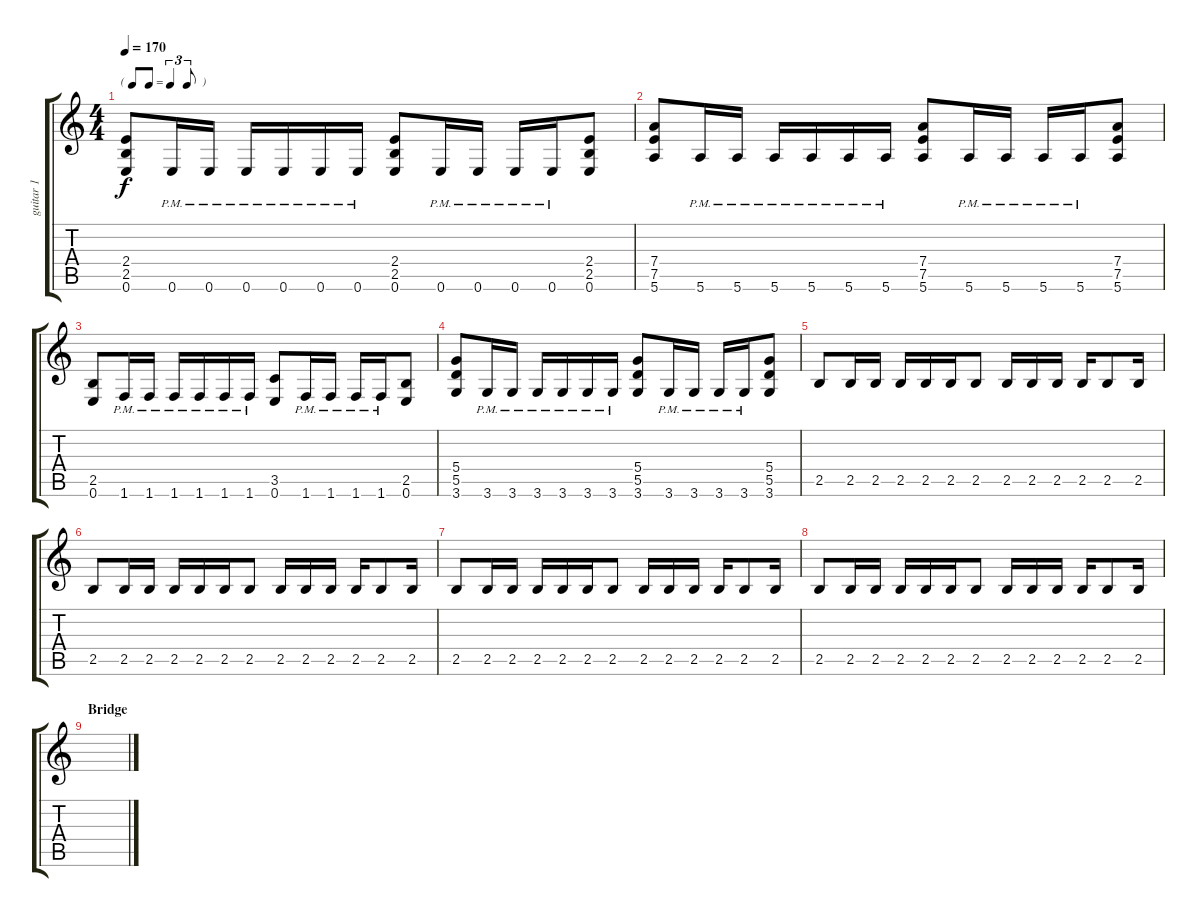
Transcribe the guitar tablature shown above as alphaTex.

\track ("guitar 1" "guitar 1") {instrument distortionguitar}
\staff {score tabs}
\tuning (E4 B3 G3 D3 A2 E2) {hide}
\ts (4 4)
\tf triplet8th
\tempo 170
\clef g2
\ks c
(2.4 2.5 0.6).8{dy f} 0.6{pm}.16 0.6{pm}.16 0.6{pm}.16 0.6{pm}.16 0.6{pm}.16 0.6{pm}.16 (2.4 2.5 0.6).8 0.6{pm}.16 0.6{pm}.16 0.6{pm}.16 0.6{pm}.16 (2.4 2.5 0.6).8 |
(7.4 7.5 5.6).8 5.6{pm}.16 5.6{pm}.16 5.6{pm}.16 5.6{pm}.16 5.6{pm}.16 5.6{pm}.16 (7.4 7.5 5.6).8 5.6{pm}.16 5.6{pm}.16 5.6{pm}.16 5.6{pm}.16 (7.4 7.5 5.6).8 |
(2.5 0.6).8 1.6{pm}.16 1.6{pm}.16 1.6{pm}.16 1.6{pm}.16 1.6{pm}.16 1.6{pm}.16 (3.5 0.6).8 1.6{pm}.16 1.6{pm}.16 1.6{pm}.16 1.6{pm}.16 (2.5 0.6).8 |
(5.4 5.5 3.6).8 3.6{pm}.16 3.6{pm}.16 3.6{pm}.16 3.6{pm}.16 3.6{pm}.16 3.6{pm}.16 (5.4 5.5 3.6).8 3.6{pm}.16 3.6{pm}.16 3.6{pm}.16 3.6{pm}.16 (5.4 5.5 3.6).8 |
2.5.8 2.5.16 2.5.16 2.5.16 2.5.16 2.5.16 2.5.8 2.5.16 2.5.16 2.5.16 2.5.16 2.5.8 2.5.16 |
2.5.8 2.5.16 2.5.16 2.5.16 2.5.16 2.5.16 2.5.8 2.5.16 2.5.16 2.5.16 2.5.16 2.5.8 2.5.16 |
2.5.8 2.5.16 2.5.16 2.5.16 2.5.16 2.5.16 2.5.8 2.5.16 2.5.16 2.5.16 2.5.16 2.5.8 2.5.16 |
2.5.8 2.5.16 2.5.16 2.5.16 2.5.16 2.5.16 2.5.8 2.5.16 2.5.16 2.5.16 2.5.16 2.5.8 2.5.16 |
\section ("" "Bridge")
